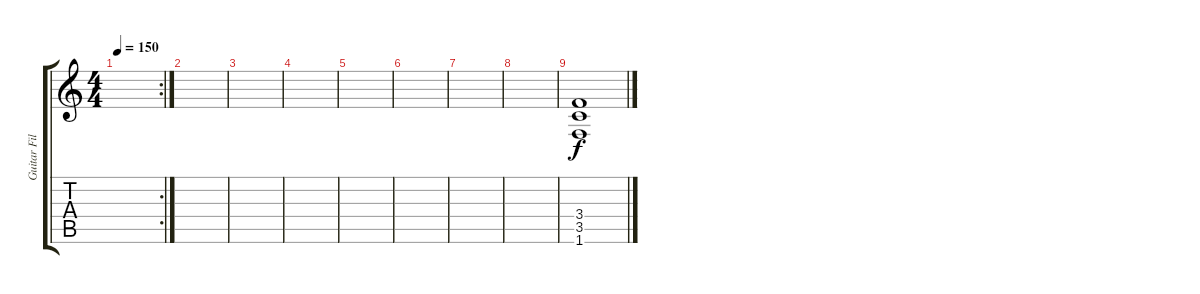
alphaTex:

\track ("Guitar Fills" "Guitar Fil") {instrument distortionguitar}
\staff {score tabs}
\tuning (E4 B3 G3 D3 A2 E2) {hide}
\rc 2
\ts (4 4)
\tempo 150
\clef g2
\ks c
|
|
|
|
|
|
|
|
(3.4 3.5 1.6).1
